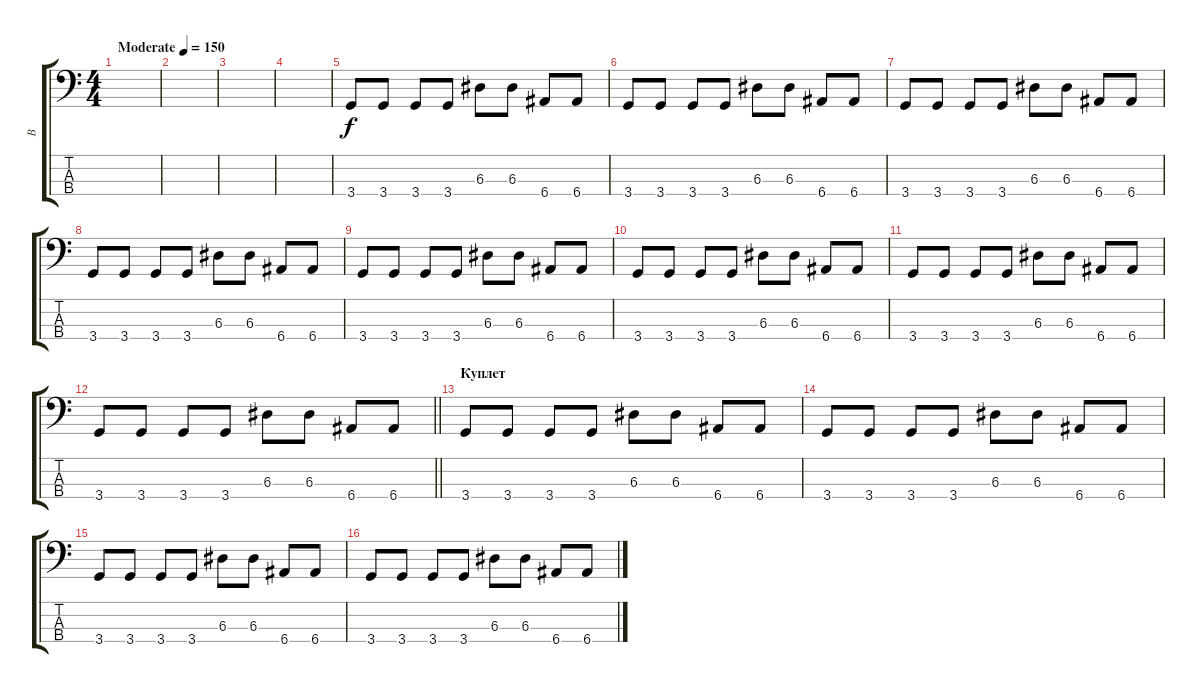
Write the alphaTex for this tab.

\track ("B" "B") {instrument electricbassfinger}
\staff {score tabs}
\tuning (G2 D2 A1 E1) {hide}
\ts (4 4)
\tempo (150 "Moderate")
\clef f4
\ks c
|
|
|
|
3.4.8 3.4.8 3.4.8 3.4.8 6.3.8 6.3.8 6.4.8 6.4.8 |
3.4.8 3.4.8 3.4.8 3.4.8 6.3.8 6.3.8 6.4.8 6.4.8 |
3.4.8 3.4.8 3.4.8 3.4.8 6.3.8 6.3.8 6.4.8 6.4.8 |
3.4.8 3.4.8 3.4.8 3.4.8 6.3.8 6.3.8 6.4.8 6.4.8 |
3.4.8 3.4.8 3.4.8 3.4.8 6.3.8 6.3.8 6.4.8 6.4.8 |
3.4.8 3.4.8 3.4.8 3.4.8 6.3.8 6.3.8 6.4.8 6.4.8 |
3.4.8 3.4.8 3.4.8 3.4.8 6.3.8 6.3.8 6.4.8 6.4.8 |
\barLineRight lightlight
3.4.8 3.4.8 3.4.8 3.4.8 6.3.8 6.3.8 6.4.8 6.4.8 |
\section ("" "Куплет")
3.4.8 3.4.8 3.4.8 3.4.8 6.3.8 6.3.8 6.4.8 6.4.8 |
3.4.8 3.4.8 3.4.8 3.4.8 6.3.8 6.3.8 6.4.8 6.4.8 |
3.4.8 3.4.8 3.4.8 3.4.8 6.3.8 6.3.8 6.4.8 6.4.8 |
3.4.8 3.4.8 3.4.8 3.4.8 6.3.8 6.3.8 6.4.8 6.4.8
